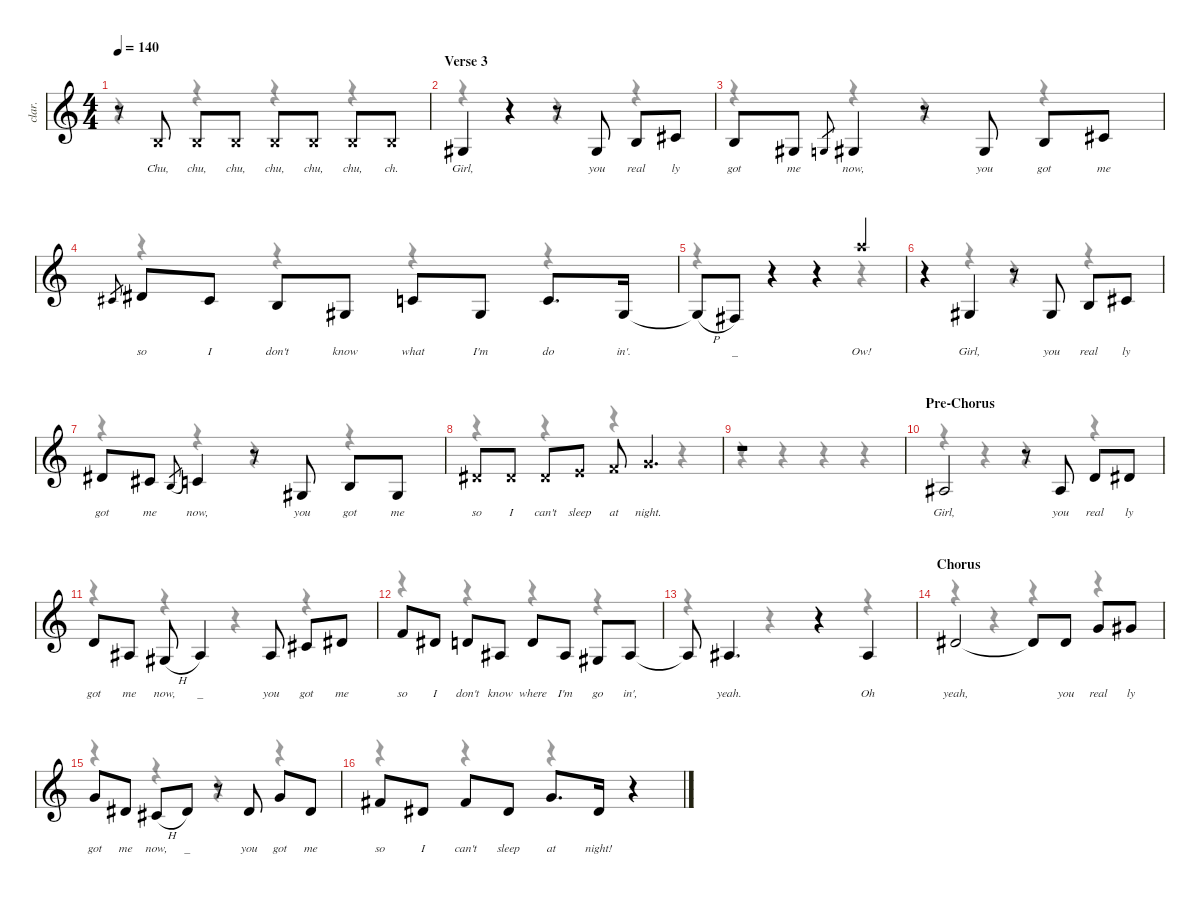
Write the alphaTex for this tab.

\defaultSystemsLayout 4
\hideDynamics
\bracketExtendMode nobrackets
\otherSystemsTrackNameOrientation horizontal
\track ("David Lee Roth (Vocals)" "clar.") {instrument clarinet}
\staff {score}
\tuning (E4 B3 G3 D3 A2 E2)
\voice
\ts (4 4)
\tempo 140
\clef g2
\ks c
r.8{dy f beam Up} 0.2{x}.8{lyrics (0 "Chu,") lyrics (1 "") lyrics (2 "") lyrics (3 "") lyrics (4 "") beam Up} 0.2{x}.8{lyrics (0 "chu,") lyrics (1 "") lyrics (2 "") lyrics (3 "") lyrics (4 "") beam Up} 0.2{x}.8{lyrics (0 "chu,") lyrics (1 "") lyrics (2 "") lyrics (3 "") lyrics (4 "") beam Up} 0.2{x}.8{lyrics (0 "chu,") lyrics (1 "") lyrics (2 "") lyrics (3 "") lyrics (4 "") beam Up} 0.2{x}.8{lyrics (0 "chu,") lyrics (1 "") lyrics (2 "") lyrics (3 "") lyrics (4 "") beam Up} 0.2{x}.8{lyrics (0 "chu,") lyrics (1 "") lyrics (2 "") lyrics (3 "") lyrics (4 "") beam Up} 0.2{x}.8{lyrics (0 "ch.") lyrics (1 "") lyrics (2 "") lyrics (3 "") lyrics (4 "") beam Up} |
\section ("" "Verse 3")
1.3{acc #}.4{lyrics (0 "Girl,") lyrics (1 "") lyrics (2 "") lyrics (3 "") lyrics (4 "") beam Up} r.4{beam Up} r.8{beam Up} 1.3{acc #}.8{lyrics (0 "you") lyrics (1 "") lyrics (2 "") lyrics (3 "") lyrics (4 "") beam Up} 4.3.8{lyrics (0 "real") lyrics (1 "") lyrics (2 "") lyrics (3 "") lyrics (4 "") beam Up} 2.2{acc #}.8{lyrics (0 "ly") lyrics (1 "") lyrics (2 "") lyrics (3 "") lyrics (4 "") beam Up} |
4.3.8{lyrics (0 "got") lyrics (1 "") lyrics (2 "") lyrics (3 "") lyrics (4 "") beam Up} 1.3{acc #}.8{lyrics (0 "me") lyrics (1 "") lyrics (2 "") lyrics (3 "") lyrics (4 "") beam Up} 0.3.8{gr dy mf beam Up} 1.3{acc #}.4{lyrics (0 "now,") lyrics (1 "") lyrics (2 "") lyrics (3 "") lyrics (4 "") dy f beam Up} r.8{beam Up} 1.3{acc #}.8{lyrics (0 "you") lyrics (1 "") lyrics (2 "") lyrics (3 "") lyrics (4 "") beam Up} 4.3.8{lyrics (0 "got") lyrics (1 "") lyrics (2 "") lyrics (3 "") lyrics (4 "") beam Up} 2.2{acc #}.8{lyrics (0 "me") lyrics (1 "") lyrics (2 "") lyrics (3 "") lyrics (4 "") beam Up} |
2.2{acc #}.8{gr dy mf beam Up} 4.2{acc #}.8{lyrics (0 "so") lyrics (1 "") lyrics (2 "") lyrics (3 "") lyrics (4 "") dy f beam Up} 2.2{acc #}.8{lyrics (0 "I") lyrics (1 "") lyrics (2 "") lyrics (3 "") lyrics (4 "") beam Up} 4.3.8{lyrics (0 "don't") lyrics (1 "") lyrics (2 "") lyrics (3 "") lyrics (4 "") beam Up} 1.3{acc #}.8{lyrics (0 "know") lyrics (1 "") lyrics (2 "") lyrics (3 "") lyrics (4 "") beam Up} 5.3.8{lyrics (0 "what") lyrics (1 "") lyrics (2 "") lyrics (3 "") lyrics (4 "") beam Up} 1.3{acc #}.8{lyrics (0 "I'm") lyrics (1 "") lyrics (2 "") lyrics (3 "") lyrics (4 "") beam Up} 5.3.8{d lyrics (0 "do") lyrics (1 "") lyrics (2 "") lyrics (3 "") lyrics (4 "") beam Up} 6.4{acc #}.16{lyrics (0 "in'.") lyrics (1 "") lyrics (2 "") lyrics (3 "") lyrics (4 "") beam Up} |
6.4{h t acc #}.8{beam Up} 4.4{acc #}.8{lyrics (0 "_") lyrics (1 "") lyrics (2 "") lyrics (3 "") lyrics (4 "") beam Up} r.4{beam Up} r.4{beam Up} 17.1{x}.4{lyrics (0 "Ow!") lyrics (1 "") lyrics (2 "") lyrics (3 "") lyrics (4 "") beam Up} |
r.4{beam Up} 1.3{acc #}.4{lyrics (0 "Girl,") lyrics (1 "") lyrics (2 "") lyrics (3 "") lyrics (4 "") beam Up} r.8{beam Up} 1.3{acc #}.8{lyrics (0 "you") lyrics (1 "") lyrics (2 "") lyrics (3 "") lyrics (4 "") beam Up} 4.3.8{lyrics (0 "real") lyrics (1 "") lyrics (2 "") lyrics (3 "") lyrics (4 "") beam Up} 2.2{acc #}.8{lyrics (0 "ly") lyrics (1 "") lyrics (2 "") lyrics (3 "") lyrics (4 "") beam Up} |
4.2{acc #}.8{lyrics (0 "got") lyrics (1 "") lyrics (2 "") lyrics (3 "") lyrics (4 "") beam Up} 2.2{acc #}.8{lyrics (0 "me") lyrics (1 "") lyrics (2 "") lyrics (3 "") lyrics (4 "") beam Up} 4.3{h}.8{gr dy mf beam Up} 5.3.4{lyrics (0 "now,") lyrics (1 "") lyrics (2 "") lyrics (3 "") lyrics (4 "") dy f beam Up} r.8{beam Up} 1.3{acc #}.8{lyrics (0 "you") lyrics (1 "") lyrics (2 "") lyrics (3 "") lyrics (4 "") beam Up} 4.3.8{lyrics (0 "got") lyrics (1 "") lyrics (2 "") lyrics (3 "") lyrics (4 "") beam Up} 1.3{acc #}.8{lyrics (0 "me") lyrics (1 "") lyrics (2 "") lyrics (3 "") lyrics (4 "") beam Up} |
4.2{x acc #}.8{lyrics (0 "so") lyrics (1 "") lyrics (2 "") lyrics (3 "") lyrics (4 "") beam Up} 4.2{x acc #}.8{lyrics (0 "I") lyrics (1 "") lyrics (2 "") lyrics (3 "") lyrics (4 "") beam Up} 4.2{x acc #}.8{lyrics (0 "can't") lyrics (1 "") lyrics (2 "") lyrics (3 "") lyrics (4 "") beam Up} 5.2{x}.8{lyrics (0 "sleep") lyrics (1 "") lyrics (2 "") lyrics (3 "") lyrics (4 "") beam Up} 1.1{x}.8{lyrics (0 "at") lyrics (1 "") lyrics (2 "") lyrics (3 "") lyrics (4 "") beam Up} 3.1{x}.4{d lyrics (0 "night.") lyrics (1 "") lyrics (2 "") lyrics (3 "") lyrics (4 "") beam Up} |
r.1{beam Up} |
\section ("" "Pre-Chorus")
3.3{acc #}.2{lyrics (0 "Girl,") lyrics (1 "") lyrics (2 "") lyrics (3 "") lyrics (4 "") beam Up} r.8{beam Up} 3.3{acc #}.8{lyrics (0 "you") lyrics (1 "") lyrics (2 "") lyrics (3 "") lyrics (4 "") beam Up} 3.2.8{lyrics (0 "real") lyrics (1 "") lyrics (2 "") lyrics (3 "") lyrics (4 "") beam Up} 4.2{acc #}.8{lyrics (0 "ly") lyrics (1 "") lyrics (2 "") lyrics (3 "") lyrics (4 "") beam Up} |
3.2.8{lyrics (0 "got") lyrics (1 "") lyrics (2 "") lyrics (3 "") lyrics (4 "") beam Up} 3.3{acc #}.8{lyrics (0 "me") lyrics (1 "") lyrics (2 "") lyrics (3 "") lyrics (4 "") beam Up} 1.3{h acc #}.8{lyrics (0 "now,") lyrics (1 "") lyrics (2 "") lyrics (3 "") lyrics (4 "") beam Up} 3.3{acc #}.4{lyrics (0 "_") lyrics (1 "") lyrics (2 "") lyrics (3 "") lyrics (4 "") beam Up} 3.3{acc #}.8{lyrics (0 "you") lyrics (1 "") lyrics (2 "") lyrics (3 "") lyrics (4 "") beam Up} 2.2{acc #}.8{lyrics (0 "got") lyrics (1 "") lyrics (2 "") lyrics (3 "") lyrics (4 "") beam Up} 4.2{acc #}.8{lyrics (0 "me") lyrics (1 "") lyrics (2 "") lyrics (3 "") lyrics (4 "") beam Up} |
1.1.8{lyrics (0 "so") lyrics (1 "") lyrics (2 "") lyrics (3 "") lyrics (4 "") beam Up} 4.2{acc #}.8{lyrics (0 "I") lyrics (1 "") lyrics (2 "") lyrics (3 "") lyrics (4 "") beam Up} 3.2.8{lyrics (0 "don't") lyrics (1 "") lyrics (2 "") lyrics (3 "") lyrics (4 "") beam Up} 3.3{acc #}.8{lyrics (0 "know") lyrics (1 "") lyrics (2 "") lyrics (3 "") lyrics (4 "") beam Up} 3.2.8{lyrics (0 "where") lyrics (1 "") lyrics (2 "") lyrics (3 "") lyrics (4 "") beam Up} 3.3{acc #}.8{lyrics (0 "I'm") lyrics (1 "") lyrics (2 "") lyrics (3 "") lyrics (4 "") beam Up} 1.3{acc #}.8{lyrics (0 "go") lyrics (1 "") lyrics (2 "") lyrics (3 "") lyrics (4 "") beam Up} 3.3{acc #}.8{lyrics (0 "in',") lyrics (1 "") lyrics (2 "") lyrics (3 "") lyrics (4 "") beam Up} |
3.3{t acc #}.8{beam Up} 3.3{acc #}.4{d lyrics (0 "yeah.") lyrics (1 "") lyrics (2 "") lyrics (3 "") lyrics (4 "") beam Up} r.4{beam Up} 3.3{acc #}.4{lyrics (0 "Oh") lyrics (1 "") lyrics (2 "") lyrics (3 "") lyrics (4 "") beam Up} |
\section ("" "Chorus")
4.2{acc #}.2{lyrics (0 "yeah,") lyrics (1 "") lyrics (2 "") lyrics (3 "") lyrics (4 "") beam Up} 4.2{t acc #}.8{beam Up} 4.2{acc #}.8{lyrics (0 "you") lyrics (1 "") lyrics (2 "") lyrics (3 "") lyrics (4 "") beam Up} 3.1.8{lyrics (0 "real") lyrics (1 "") lyrics (2 "") lyrics (3 "") lyrics (4 "") beam Up} 4.1{acc #}.8{lyrics (0 "ly") lyrics (1 "") lyrics (2 "") lyrics (3 "") lyrics (4 "") beam Up} |
3.1.8{lyrics (0 "got") lyrics (1 "") lyrics (2 "") lyrics (3 "") lyrics (4 "") beam Up} 4.2{acc #}.8{lyrics (0 "me") lyrics (1 "") lyrics (2 "") lyrics (3 "") lyrics (4 "") beam Up} 2.2{h acc #}.8{lyrics (0 "now,") lyrics (1 "") lyrics (2 "") lyrics (3 "") lyrics (4 "") beam Up} 4.2{acc #}.8{lyrics (0 "_") lyrics (1 "") lyrics (2 "") lyrics (3 "") lyrics (4 "") beam Up} r.8{beam Up} 4.2{acc #}.8{lyrics (0 "you") lyrics (1 "") lyrics (2 "") lyrics (3 "") lyrics (4 "") beam Up} 3.1.8{lyrics (0 "got") lyrics (1 "") lyrics (2 "") lyrics (3 "") lyrics (4 "") beam Up} 4.2{acc #}.8{lyrics (0 "me") lyrics (1 "") lyrics (2 "") lyrics (3 "") lyrics (4 "") beam Up} |
2.1{acc #}.8{lyrics (0 "so") lyrics (1 "") lyrics (2 "") lyrics (3 "") lyrics (4 "") beam Up} 4.2{acc #}.8{lyrics (0 "I") lyrics (1 "") lyrics (2 "") lyrics (3 "") lyrics (4 "") beam Up} 2.1{acc #}.8{lyrics (0 "can't") lyrics (1 "") lyrics (2 "") lyrics (3 "") lyrics (4 "") beam Up} 4.2{acc #}.8{lyrics (0 "sleep") lyrics (1 "") lyrics (2 "") lyrics (3 "") lyrics (4 "") beam Up} 3.1.8{d lyrics (0 "at") lyrics (1 "") lyrics (2 "") lyrics (3 "") lyrics (4 "") beam Up} 4.2{acc #}.16{lyrics (0 "night!") lyrics (1 "") lyrics (2 "") lyrics (3 "") lyrics (4 "") beam Up} r.4{beam Up}
\voice
\clef g2
\ottava regular
\simile none
\ks c
r.4{dy mf beam Down} r.4{beam Down} r.4{beam Down} r.4{beam Down} |
r.4{beam Down} r.4{beam Down} r.4{beam Down} r.4{beam Down} |
r.4{beam Down} r.4{beam Down} r.4{beam Down} r.4{beam Down} |
r.4{beam Down} r.4{beam Down} r.4{beam Down} r.4{beam Down} |
r.4{beam Down} r.4{beam Down} r.4{beam Down} r.4{beam Down} |
r.4{beam Down} r.4{beam Down} r.4{beam Down} r.4{beam Down} |
r.4{beam Down} r.4{beam Down} r.4{beam Down} r.4{beam Down} |
r.4{beam Down} r.4{beam Down} r.4{beam Down} r.4{beam Down} |
r.4{beam Down} r.4{beam Down} r.4{beam Down} r.4{beam Down} |
r.4{beam Down} r.4{beam Down} r.4{beam Down} r.4{beam Down} |
r.4{beam Down} r.4{beam Down} r.4{beam Down} r.4{beam Down} |
r.4{beam Down} r.4{beam Down} r.4{beam Down} r.4{beam Down} |
r.4{beam Down} r.4{beam Down} r.4{beam Down} r.4{beam Down} |
r.4{beam Down} r.4{beam Down} r.4{beam Down} r.4{beam Down} |
r.4{beam Down} r.4{beam Down} r.4{beam Down} r.4{beam Down} |
r.4{beam Down} r.4{beam Down} r.4{beam Down} r.4{beam Down}
